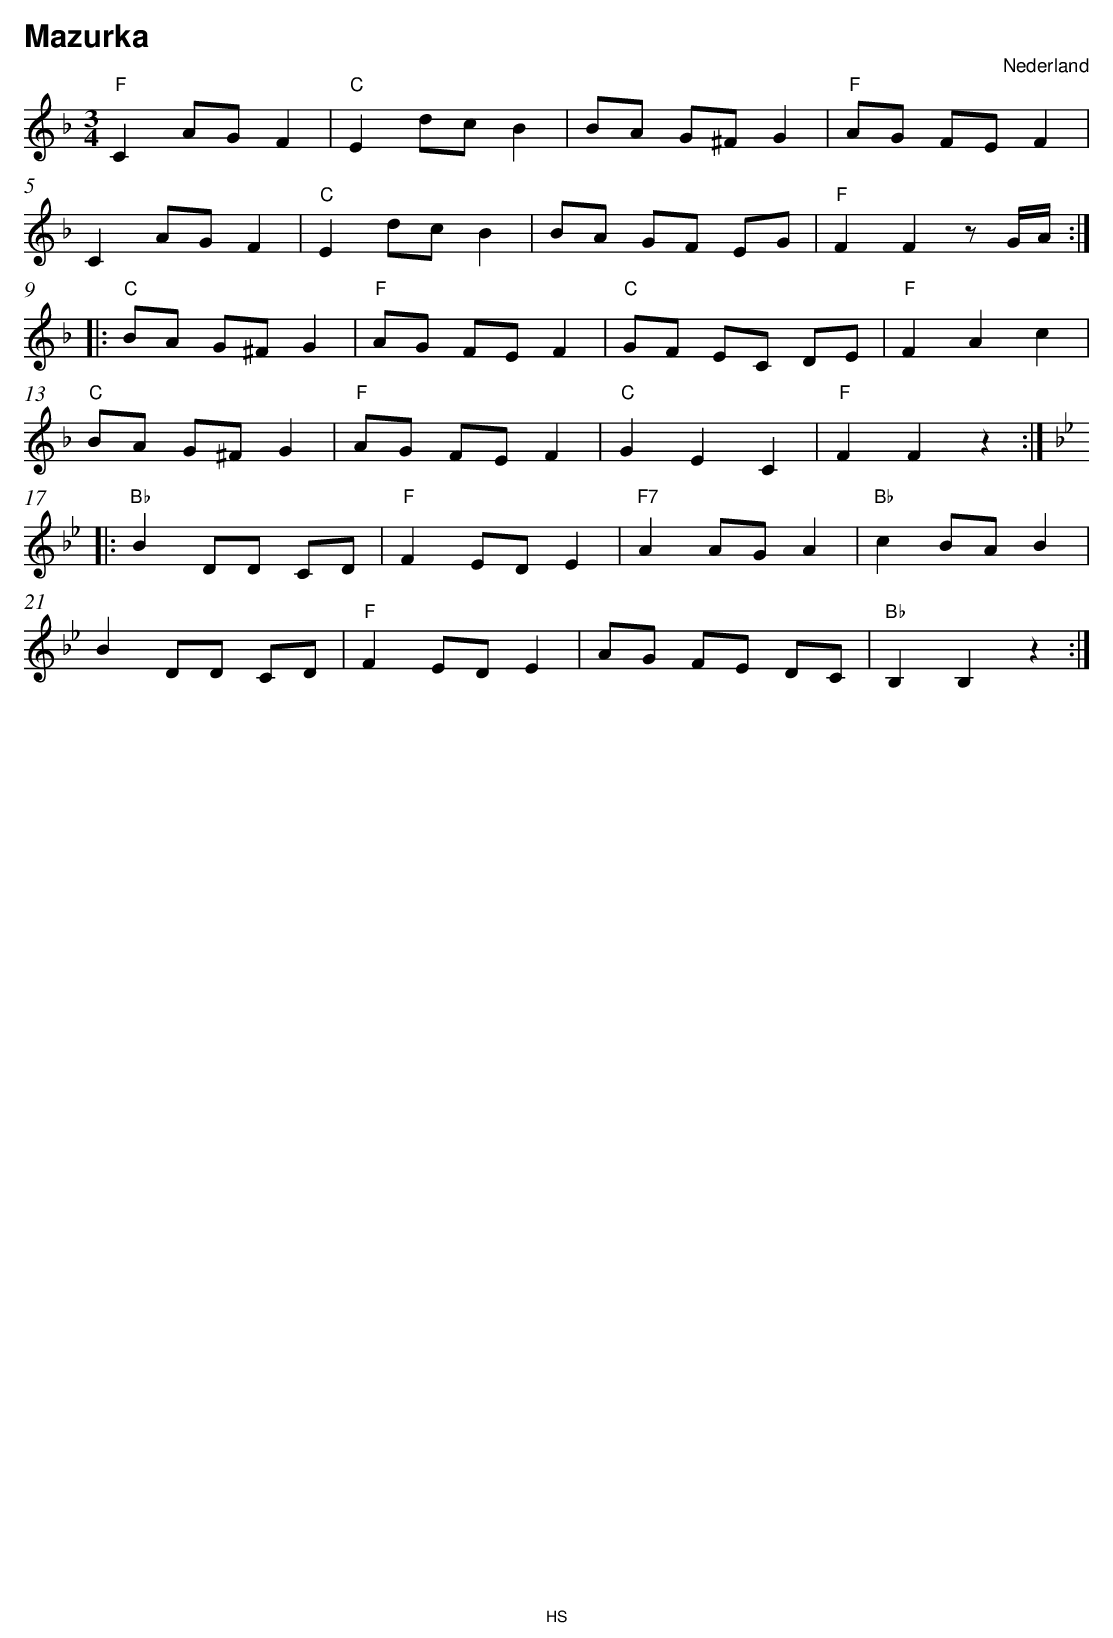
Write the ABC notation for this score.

X:1
T:Mazurka
O:Nederland
M:3/4
L:1/8
Q:1/4=144
K:F
V:1
"F" C2 AG F2 |"C" E2 dc B2 |BA G^F G2 |"F" AG FE F2 |
C2 AG F2 |"C" E2 dc B2 |BA GF EG |"F" F2 F2 zG/A/ :| |:
"C" BA G^F G2 |"F" AG FE F2 |"C" GF EC DE |"F" F2 A2 c2 |
"C" BA G^F G2 |"F" AG FE F2 |"C" G2 E2 C2 |"F" F2 F2 z2 :| |:
K:Bb
"Bb" B2 DD CD |"F" F2 ED E2 |"F7" A2 AG A2 |"Bb" c2 BA B2 |
B2 DD CD |"F" F2 ED E2 |AG FE DC |"Bb" B,2 B,2 z2 :|
